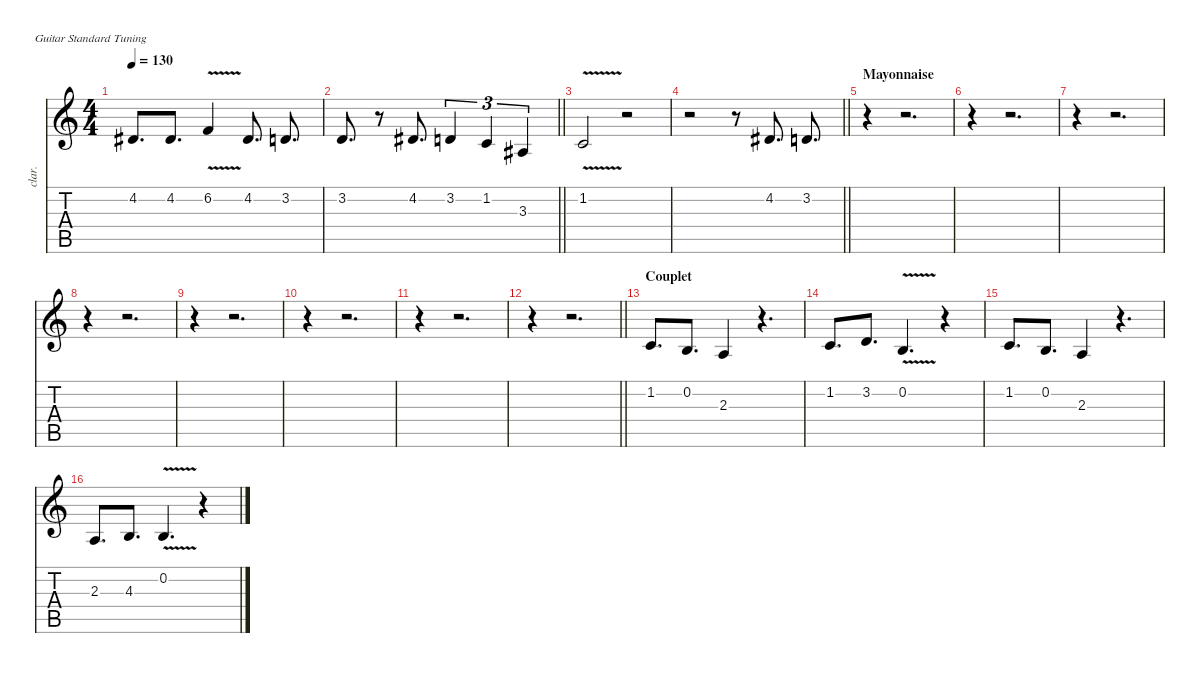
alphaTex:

\defaultSystemsLayout 4
\hideDynamics
\bracketExtendMode nobrackets
\track ("Chant" "clar.") {mute instrument clarinet}
\staff {score tabs}
\tuning (E4 B3 G3 D3 A2 E2)
\ts (4 4)
\tempo 130
\clef g2
\ks c
4.2{acc #}.8{d dy f} 4.2{acc #}.8{d} 6.2{v}.4 4.2{acc #}.8{d} 3.2.8{d} |
\barLineRight lightlight
3.2.8{d} r.8 4.2{acc #}.8{d} 3.2.4{tu (3 2)} 1.2.4{tu (3 2)} 3.3{acc #}.4{tu (3 2)} |
1.2{v}.2 r.2 |
\barLineRight lightlight
r.2 r.8 4.2{acc #}.8{d} 3.2.8{d} |
\section ("" "Mayonnaise")
r.4 r.2{d} |
r.4 r.2{d} |
r.4 r.2{d} |
r.4 r.2{d} |
r.4 r.2{d} |
r.4 r.2{d} |
r.4 r.2{d} |
\barLineRight lightlight
r.4 r.2{d} |
\section ("" "Couplet")
1.2.8{d} 0.2.8{d} 2.3.4 r.4{d} |
1.2.8{d} 3.2.8{d} 0.2{v}.4{d} r.4 |
1.2.8{d} 0.2.8{d} 2.3.4 r.4{d} |
2.3.8{d} 4.3.8{d} 0.2{v}.4{d} r.4
